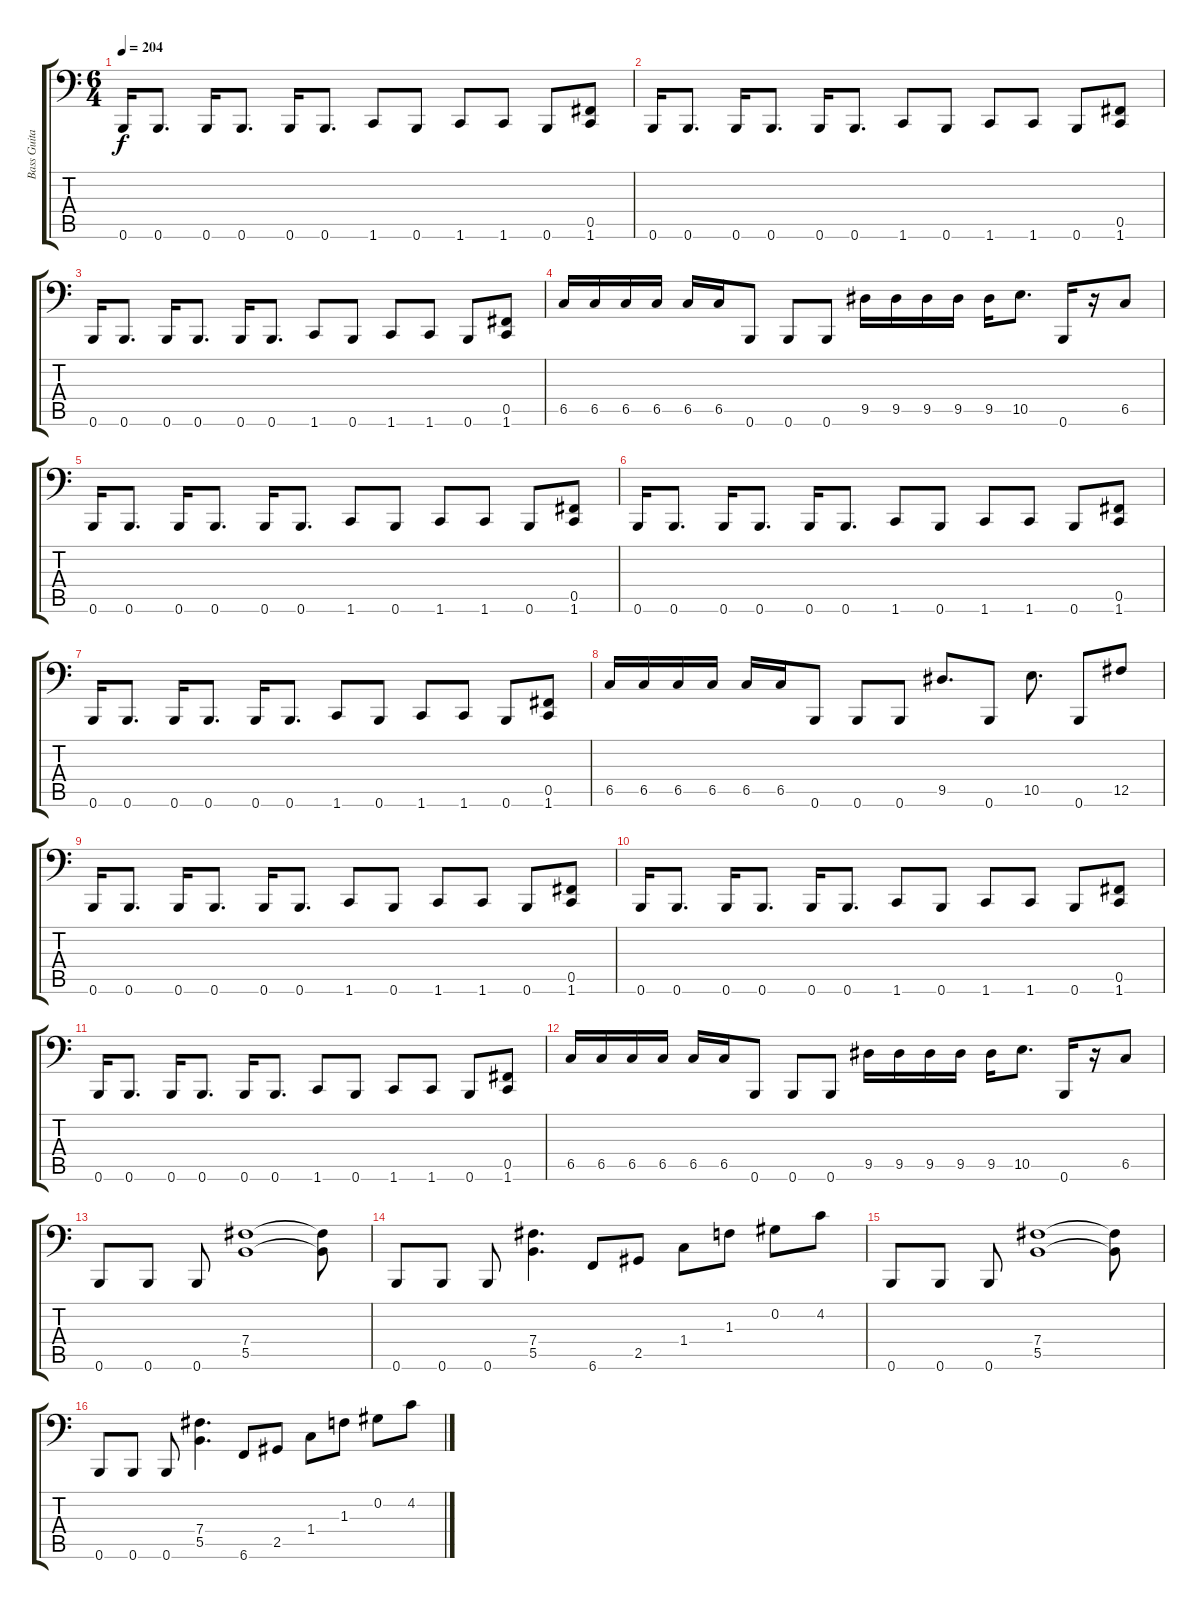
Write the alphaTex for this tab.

\track ("Bass Guitar" "Bass Guita") {instrument electricbassfinger}
\staff {score tabs}
\tuning (Db3 Ab2 E2 B1 Gb1 B0) {hide}
\ts (6 4)
\tempo 204
\clef f4
\ks c
0.6.16{dy f} 0.6.8{d} 0.6.16 0.6.8{d} 0.6.16 0.6.8{d} 1.6.8 0.6.8 1.6.8 1.6.8 0.6.8 (0.5 1.6).8 |
0.6.16 0.6.8{d} 0.6.16 0.6.8{d} 0.6.16 0.6.8{d} 1.6.8 0.6.8 1.6.8 1.6.8 0.6.8 (0.5 1.6).8 |
0.6.16 0.6.8{d} 0.6.16 0.6.8{d} 0.6.16 0.6.8{d} 1.6.8 0.6.8 1.6.8 1.6.8 0.6.8 (0.5 1.6).8 |
6.5.16 6.5.16 6.5.16 6.5.16 6.5.16 6.5.16 0.6.8 0.6.8 0.6.8 9.5.16 9.5.16 9.5.16 9.5.16 9.5.16 10.5.8{d} 0.6.16 r.16 6.5.8 |
0.6.16 0.6.8{d} 0.6.16 0.6.8{d} 0.6.16 0.6.8{d} 1.6.8 0.6.8 1.6.8 1.6.8 0.6.8 (0.5 1.6).8 |
0.6.16 0.6.8{d} 0.6.16 0.6.8{d} 0.6.16 0.6.8{d} 1.6.8 0.6.8 1.6.8 1.6.8 0.6.8 (0.5 1.6).8 |
0.6.16 0.6.8{d} 0.6.16 0.6.8{d} 0.6.16 0.6.8{d} 1.6.8 0.6.8 1.6.8 1.6.8 0.6.8 (0.5 1.6).8 |
6.5.16 6.5.16 6.5.16 6.5.16 6.5.16 6.5.16 0.6.8 0.6.8 0.6.8 9.5.8{d} 0.6.8 10.5.8{d} 0.6.8 12.5.8 |
0.6.16 0.6.8{d} 0.6.16 0.6.8{d} 0.6.16 0.6.8{d} 1.6.8 0.6.8 1.6.8 1.6.8 0.6.8 (0.5 1.6).8 |
0.6.16 0.6.8{d} 0.6.16 0.6.8{d} 0.6.16 0.6.8{d} 1.6.8 0.6.8 1.6.8 1.6.8 0.6.8 (0.5 1.6).8 |
0.6.16 0.6.8{d} 0.6.16 0.6.8{d} 0.6.16 0.6.8{d} 1.6.8 0.6.8 1.6.8 1.6.8 0.6.8 (0.5 1.6).8 |
6.5.16 6.5.16 6.5.16 6.5.16 6.5.16 6.5.16 0.6.8 0.6.8 0.6.8 9.5.16 9.5.16 9.5.16 9.5.16 9.5.16 10.5.8{d} 0.6.16 r.16 6.5.8 |
0.6.8 0.6.8 0.6.8 (7.4 5.5).1 (7.4{t} 5.5{t}).8 |
0.6.8 0.6.8 0.6.8 (7.4 5.5).4{d} 6.6.8 2.5.8 1.4.8 1.3.8 0.2.8 4.2.8 |
0.6.8 0.6.8 0.6.8 (7.4 5.5).1 (7.4{t} 5.5{t}).8 |
0.6.8 0.6.8 0.6.8 (7.4 5.5).4{d} 6.6.8 2.5.8 1.4.8 1.3.8 0.2.8 4.2.8
